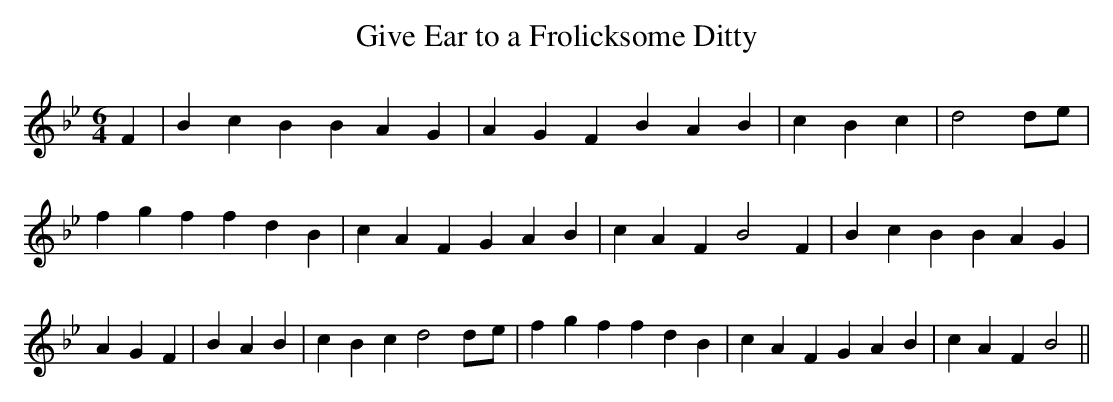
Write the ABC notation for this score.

X:1
T:Give Ear to a Frolicksome Ditty
M:6/4
L:1/4
K:Bb
 F| B c B B A G| A G F B A B| c B c| d2d/2-e/2| f g f f d B| c A F G A B|\
 c A F B2 F| B c B B A G| A G F| B A B| c B c d2d/2-e/2| f g f f d B|\
 c A F G A B| c A F B2||
